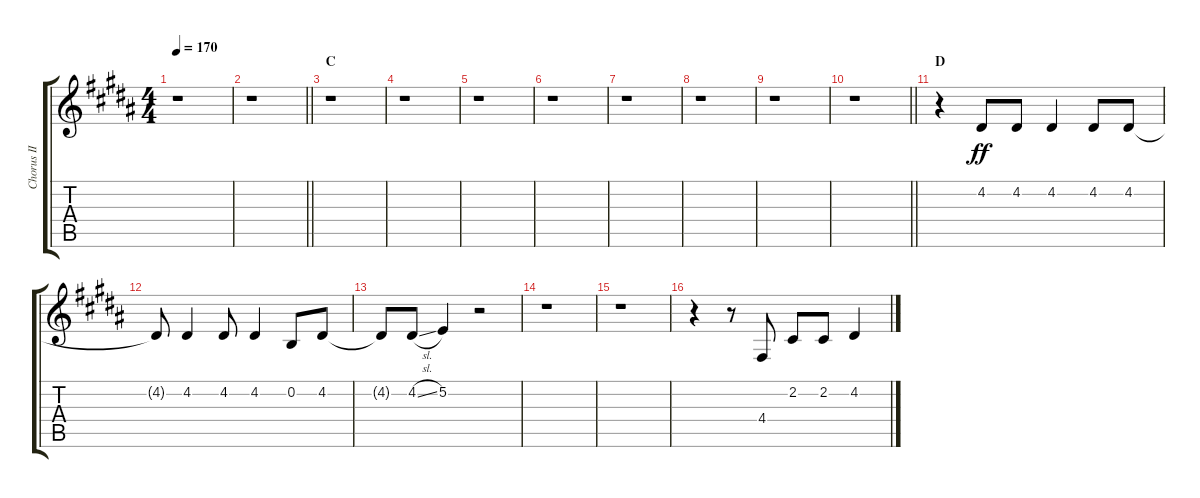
\track ("Chorus II" "Chorus II") {instrument voiceoohs}
\staff {score tabs}
\tuning (E4 B3 G3 D3 A2 E2) {hide}
\ts (4 4)
\tempo 170
\clef g2
\ks b
r.1{dy ff} |
\barLineRight lightlight
r.1 |
\section ("" "C")
r.1 |
r.1 |
r.1 |
r.1 |
r.1 |
r.1 |
r.1 |
\barLineRight lightlight
r.1 |
\section ("" "D")
r.4 4.2.8 4.2.8 4.2.4 4.2.8 4.2.8 |
4.2{t}.8 4.2.4 4.2.8 4.2.4 0.2.8 4.2.8 |
4.2{t}.8 4.2{sl}.8 5.2.4 r.2 |
r.1 |
r.1 |
r.4 r.8 4.4.8 2.2.8 2.2.8 4.2.4
